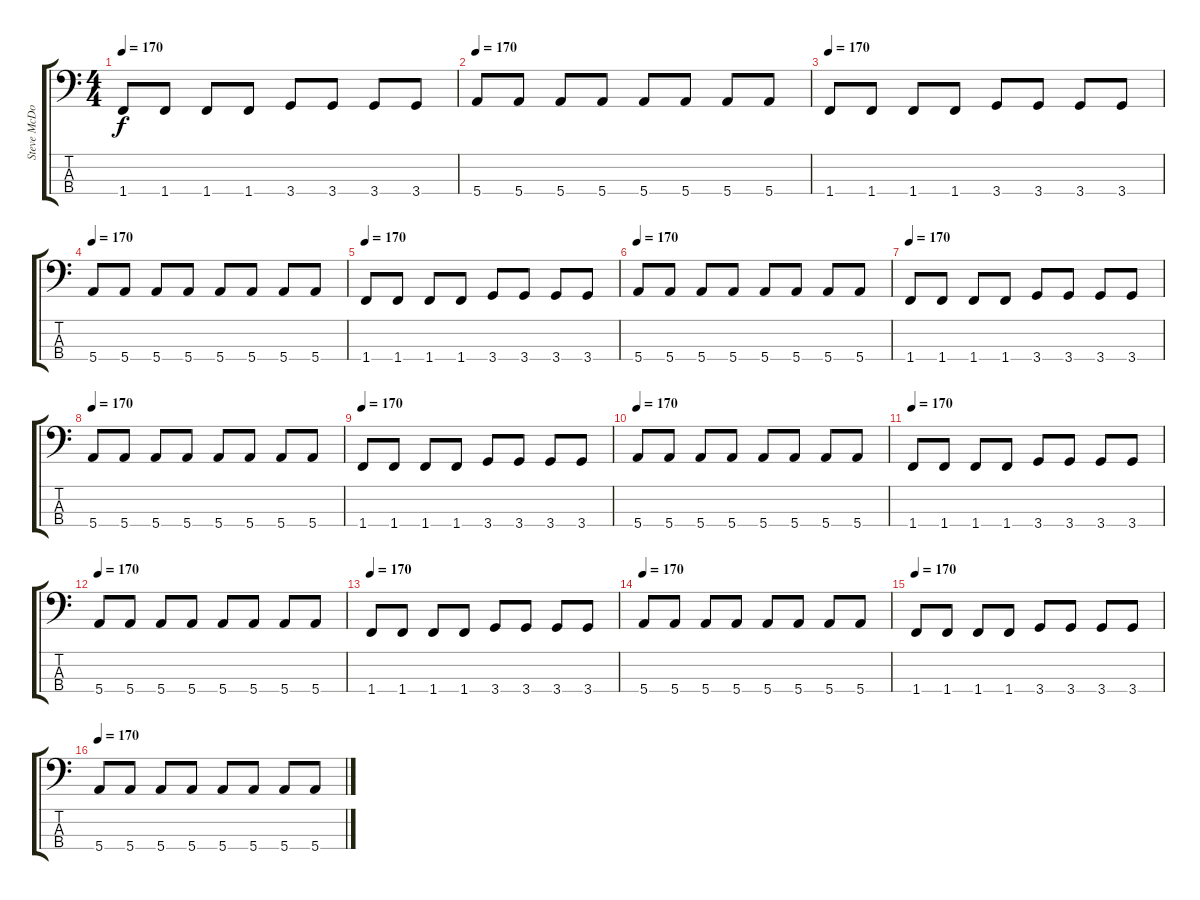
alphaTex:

\track ("Steve McDonald (Bass)" "Steve McDo") {instrument electricbasspick}
\staff {score tabs}
\tuning (G2 D2 A1 E1) {hide}
\ts (4 4)
\tempo 170
\clef f4
\ks c
1.4.8{dy f} 1.4.8 1.4.8 1.4.8 3.4.8 3.4.8 3.4.8 3.4.8 |
\tempo 170
5.4.8 5.4.8 5.4.8 5.4.8 5.4.8 5.4.8 5.4.8 5.4.8 |
\tempo 170
1.4.8 1.4.8 1.4.8 1.4.8 3.4.8 3.4.8 3.4.8 3.4.8 |
\tempo 170
5.4.8 5.4.8 5.4.8 5.4.8 5.4.8 5.4.8 5.4.8 5.4.8 |
\tempo 170
1.4.8 1.4.8 1.4.8 1.4.8 3.4.8 3.4.8 3.4.8 3.4.8 |
\tempo 170
5.4.8 5.4.8 5.4.8 5.4.8 5.4.8 5.4.8 5.4.8 5.4.8 |
\tempo 170
1.4.8 1.4.8 1.4.8 1.4.8 3.4.8 3.4.8 3.4.8 3.4.8 |
\tempo 170
5.4.8 5.4.8 5.4.8 5.4.8 5.4.8 5.4.8 5.4.8 5.4.8 |
\tempo 170
1.4.8 1.4.8 1.4.8 1.4.8 3.4.8 3.4.8 3.4.8 3.4.8 |
\tempo 170
5.4.8 5.4.8 5.4.8 5.4.8 5.4.8 5.4.8 5.4.8 5.4.8 |
\tempo 170
1.4.8 1.4.8 1.4.8 1.4.8 3.4.8 3.4.8 3.4.8 3.4.8 |
\tempo 170
5.4.8 5.4.8 5.4.8 5.4.8 5.4.8 5.4.8 5.4.8 5.4.8 |
\tempo 170
1.4.8 1.4.8 1.4.8 1.4.8 3.4.8 3.4.8 3.4.8 3.4.8 |
\tempo 170
5.4.8 5.4.8 5.4.8 5.4.8 5.4.8 5.4.8 5.4.8 5.4.8 |
\tempo 170
1.4.8 1.4.8 1.4.8 1.4.8 3.4.8 3.4.8 3.4.8 3.4.8 |
\tempo 170
5.4.8 5.4.8 5.4.8 5.4.8 5.4.8 5.4.8 5.4.8 5.4.8
